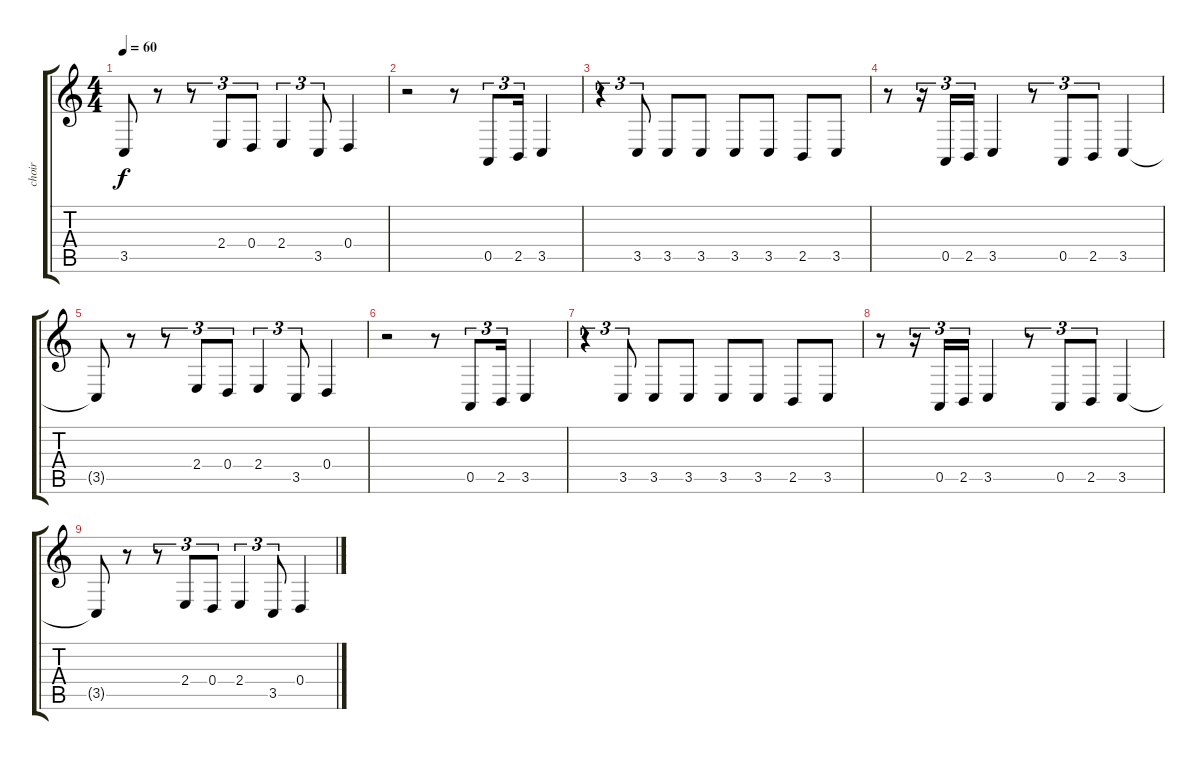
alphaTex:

\track ("choir" "choir") {instrument clarinet}
\staff {score tabs}
\tuning (E4 B3 G3 D3 A2 D2) {hide}
\ts (4 4)
\tempo 60
\clef g2
\ks c
3.5{t}.8{dy f} r.8 r.8{tu (3 2)} 2.4.8{tu (3 2)} 0.4.8{tu (3 2)} 2.4.4{tu (3 2)} 3.5.8{tu (3 2)} 0.4.4 |
r.2 r.8 0.5.8{tu (3 2)} 2.5.16{tu (3 2)} 3.5.4 |
r.4{tu (3 2)} 3.5.8{tu (3 2)} 3.5.8 3.5.8 3.5.8 3.5.8 2.5.8 3.5.8 |
r.8 r.16{tu (3 2)} 0.5.16{tu (3 2)} 2.5.16{tu (3 2)} 3.5.4 r.8{tu (3 2)} 0.5.8{tu (3 2)} 2.5.8{tu (3 2)} 3.5.4 |
3.5{t}.8 r.8 r.8{tu (3 2)} 2.4.8{tu (3 2)} 0.4.8{tu (3 2)} 2.4.4{tu (3 2)} 3.5.8{tu (3 2)} 0.4.4 |
r.2 r.8 0.5.8{tu (3 2)} 2.5.16{tu (3 2)} 3.5.4 |
r.4{tu (3 2)} 3.5.8{tu (3 2)} 3.5.8 3.5.8 3.5.8 3.5.8 2.5.8 3.5.8 |
r.8 r.16{tu (3 2)} 0.5.16{tu (3 2)} 2.5.16{tu (3 2)} 3.5.4 r.8{tu (3 2)} 0.5.8{tu (3 2)} 2.5.8{tu (3 2)} 3.5.4 |
3.5{t}.8 r.8 r.8{tu (3 2)} 2.4.8{tu (3 2)} 0.4.8{tu (3 2)} 2.4.4{tu (3 2)} 3.5.8{tu (3 2)} 0.4.4
